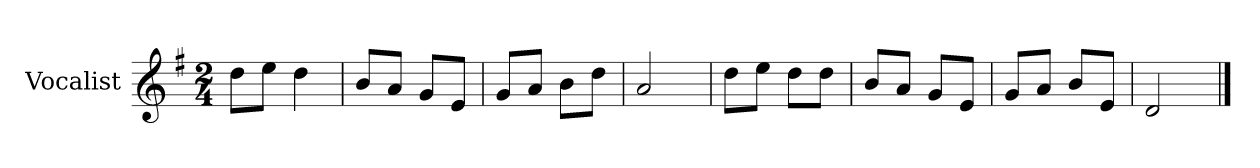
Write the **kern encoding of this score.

**kern
*part1
*staff1
*I"Vocalist
*k[f#]
*G:
*M2/4
=
8ddL
8eeJ
4dd
=1
8bL
8aJ
8gL
8eJ
=2
8gL
8aJ
8bL
8ddJ
=3
2a
=4
8ddL
8eeJ
8ddL
8ddJ
=5
8bL
8aJ
8gL
8eJ
=6
8gL
8aJ
8bL
8eJ
=7
2d
==
*-
